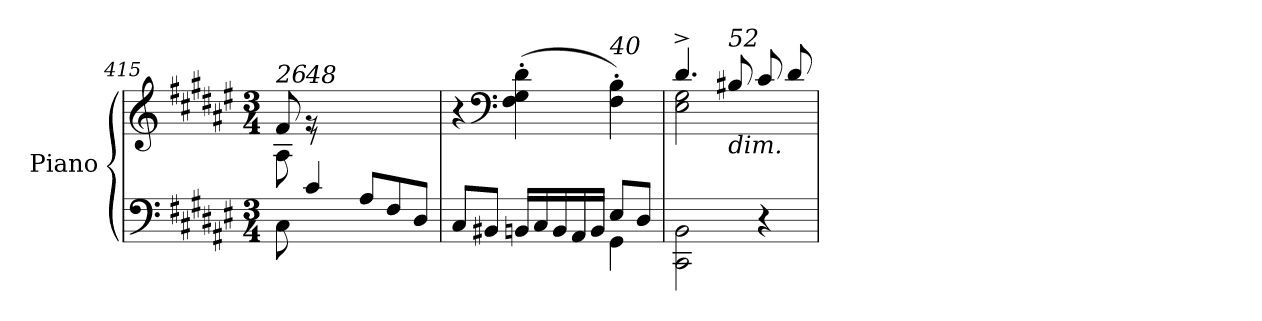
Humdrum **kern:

**kern	**kern
*part1	*part1
*staff2	*staff1
*I"Piano	*
*I'Pno	*
*clefF4	*clefG2
*k[f#c#g#d#a#e#]	*k[f#c#g#d#a#e#]
*M3/4	*M3/4
=415	=415
*	*^
!	!LO:TX:a:i:t=26	!
8C#\	8f#/	8A#\
!	!LO:TX:a:i:t=48	!
4c#/	8re	8rg
.	2ryy	2ryy
8A#/L	.	.
8F#/	.	.
8D#/J	.	.
*	*v	*v
=416	=416
*^	*
8C#/L	2ryy	4r
8BB#X/J	.	.
*	*	*clefF4
*Xtuplet	*	*
20BBn/LL	.	(4F#\' 4G#\' 4d#\'
20C#/	.	.
20BB/	.	.
20AA#/	.	.
20BB/JJ	.	.
!	!	!LO:TX:a:i:t=40
8E#/L	4GG#\	4F#\' 4B\')
8D#/J	.	.
*v	*v	*
!!LO:LB:g=z
=417	=417
*	*^
2CC#\ 2BB\	4.d#^/	2E#\ 2G#\
!	!LO:TX:a:i:t=52	!
!	!LO:TX:b:i:t=dim.	!
.	8B#X/L	.
4r	8c#/	4ryy
.	8d#/	.
*	*v	*v
=	=
*-	*-
